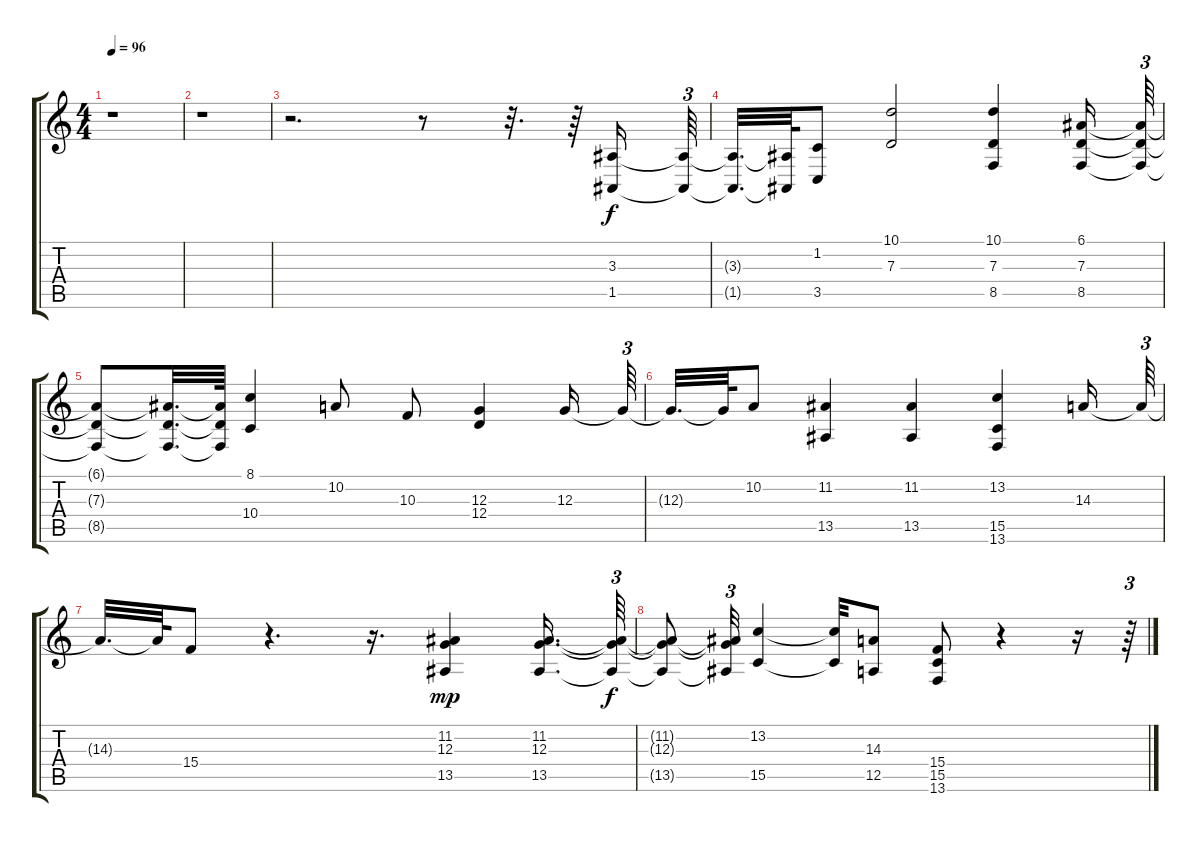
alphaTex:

\track "" {instrument stringensemble1}
\staff {score tabs}
\tuning (E4 B3 G3 D3 A2 E2) {hide}
\ts (4 4)
\tempo 96
\clef g2
\ks c
r.1{dy f} |
r.1 |
r.2{d} r.8 r.32{d} r.64 (3.3 1.5).16 (3.3{t} 1.5{t}).64{tu (3 2)} |
(3.3{t} 1.5{t}).32{d} (3.3{t} 1.5{t}).64 (1.2 3.5).8 (10.1 7.3).2 (10.1 7.3 8.5).4 (6.1 7.3 8.5).16 (6.1{t} 7.3{t} 8.5{t}).64{tu (3 2)} |
(6.1{t} 7.3{t} 8.5{t}).8 (6.1{t} 7.3{t} 8.5{t}).32{d} (6.1{t} 7.3{t} 8.5{t}).64 (8.1 10.4).4 10.2.8 10.3.8 (12.3 12.4).4 12.3.16 12.3{t}.64{tu (3 2)} |
12.3{t}.32{d} 12.3{t}.64 10.2.8 (11.2 13.5).4 (11.2 13.5).4 (13.2 15.5 13.6).4 14.3.16 14.3{t}.64{tu (3 2)} |
14.3{t}.32{d} 14.3{t}.64 15.4.8 r.4{d} r.16{d} (11.2 12.3 13.5).4{dy mp} (11.2 12.3 13.5).16{d} (11.2{t} 12.3{t} 13.5{t}).64{tu (3 2) dy f} |
(11.2{t} 12.3{t} 13.5{t}).8 (11.2{t} 12.3{t} 13.5{t}).32{tu (3 2)} (13.2 15.5).4 (13.2{t} 15.5{t}).32 (14.3 12.5).8 (15.4 15.5 13.6).8 r.4 r.16 r.64{tu (3 2)}
